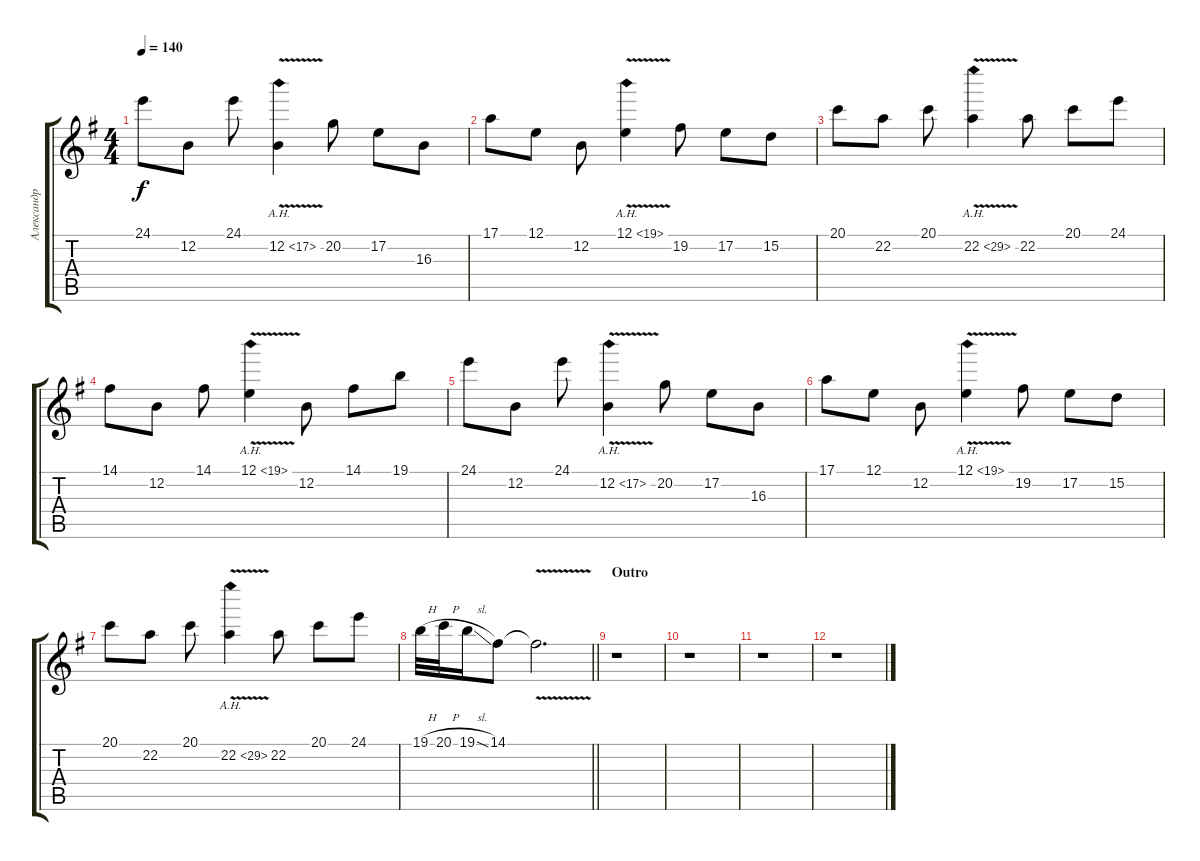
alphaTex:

\track ("Александр Андрюхин" "Александр ") {instrument lead5charang}
\staff {score tabs}
\tuning (E4 B3 G3 D3 A2 E2) {hide}
\ts (4 4)
\tempo 140
\clef g2
\ks g
24.1.8{dy f} 12.2.8 24.1.8 12.2{ah 5 v}.4 20.2.8 17.2.8 16.3.8 |
17.1.8 12.1.8 12.2.8 12.1{ah 7 v}.4 19.2.8 17.2.8 15.2.8 |
20.1.8 22.2.8 20.1.8 22.2{ah 7 v}.4 22.2.8 20.1.8 24.1.8 |
14.1.8 12.2.8 14.1.8 12.1{ah 7 v}.4 12.2.8 14.1.8 19.1.8 |
24.1.8 12.2.8 24.1.8 12.2{ah 5 v}.4 20.2.8 17.2.8 16.3.8 |
17.1.8 12.1.8 12.2.8 12.1{ah 7 v}.4 19.2.8 17.2.8 15.2.8 |
20.1.8 22.2.8 20.1.8 22.2{ah 7 v}.4 22.2.8 20.1.8 24.1.8 |
\barLineRight lightlight
19.1{h}.32 20.1{h}.32 19.1{sl}.16 14.1.8 14.1{v t}.2{d} |
\section ("" "Outro")
r.1 |
r.1 |
r.1 |
r.1
